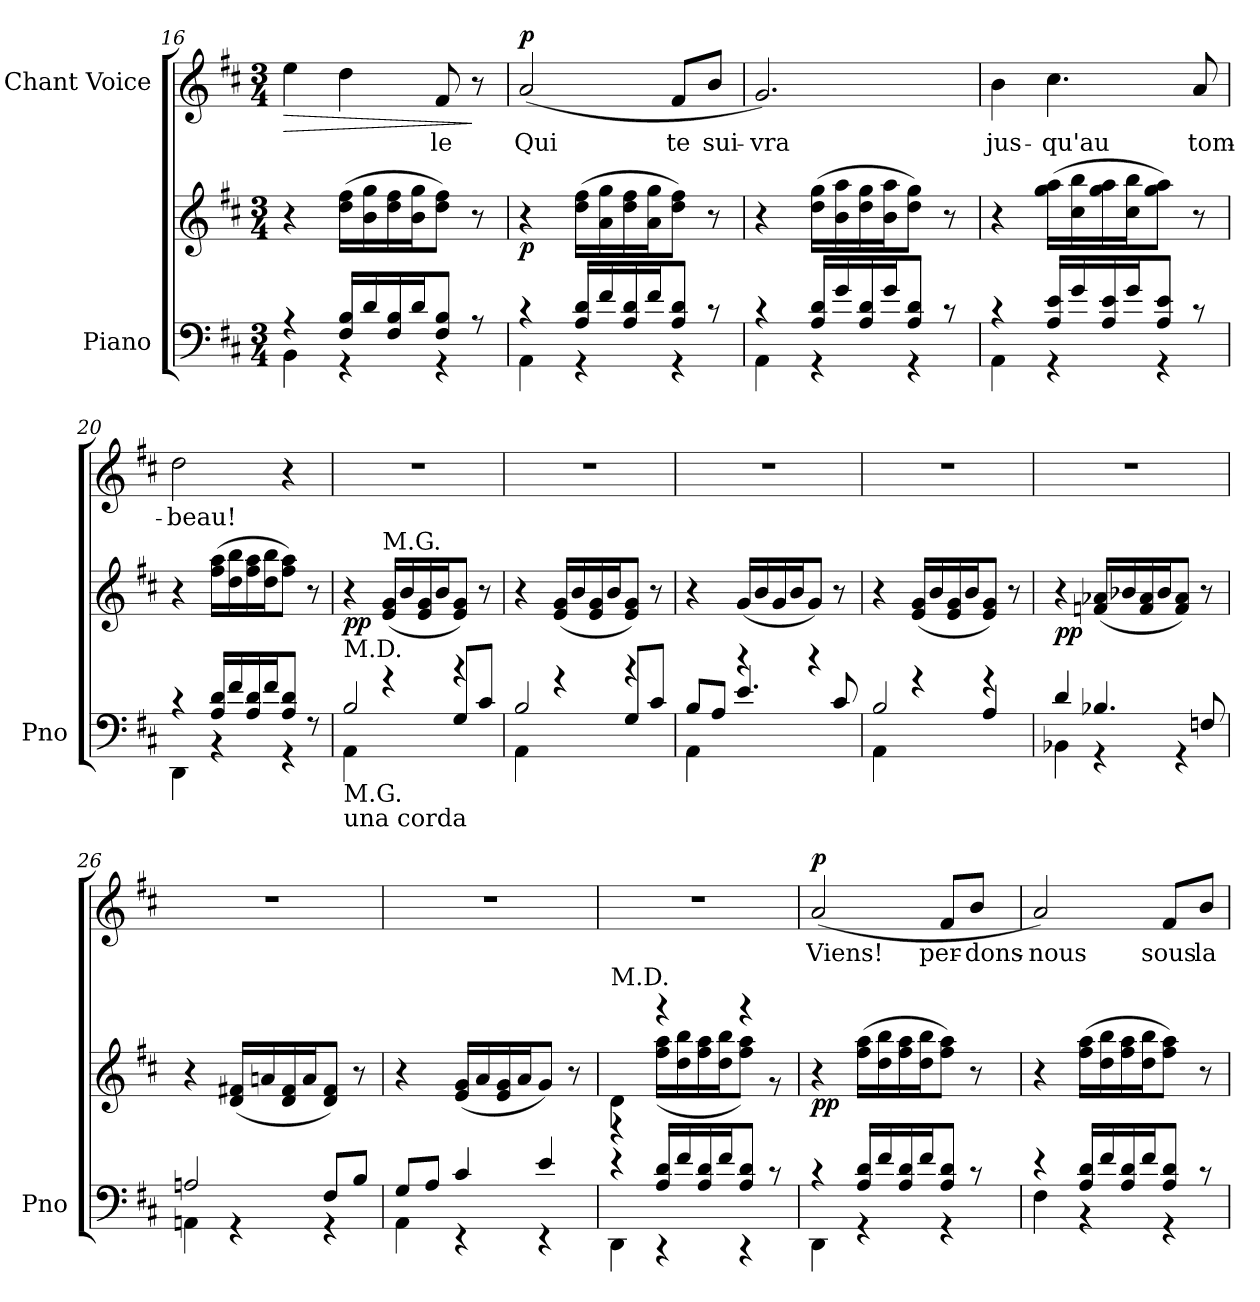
**kern	**kern	**dynam	**kern	**text	**dynam
*part2	*part2	*part2	*part1	*part1	*part1
*staff3	*staff2	*staff2/3	*staff1	*staff1	*staff1
*I"Piano	*	*	*I"Chant Voice	*	*
*I'Pno	*	*	*	*	*
*clefF4	*clefG2	*	*clefG2	*	*
*k[f#c#]	*k[f#c#]	*	*k[f#c#]	*	*
*M3/4	*M3/4	*	*M3/4	*	*
=16	=16	=16	=16	=16	=16
*^	*	*	*	*	*
!	!	!	!	!	!	!LO:HP:b
4r	4BB\	4r	.	4ee\	.	>
16F#/ 16B/LL	4r	(16dd\ 16ff#\LL	.	4dd\	.	.
16d/	.	16b\ 16gg\	.	.	.	.
16F#/ 16B/	.	16dd\ 16ff#\	.	.	.	.
16d/J	.	16b\ 16gg\J	.	.	.	.
8F#/ 8B/J	4r	8dd\ 8ff#\J)	.	8f#/	-le	.
8r	.	8r	.	8r	.	]
=17	=17	=17	=17	=17	=17	=17
!	!	!	!LO:DY:b	!	!	!LO:DY:a
4r	4AA\	4r	p	(>2a/	Qui	p
16A/ 16d/LL	4r	(16dd\ 16ff#\LL	.	.	.	.
16f#/	.	16a\ 16gg\	.	.	.	.
16A/ 16d/	.	16dd\ 16ff#\	.	.	.	.
16f#/J	.	16a\ 16gg\J	.	.	.	.
8A/ 8d/J	4r	8dd\ 8ff#\J)	.	8f#/L	te	.
8r	.	8r	.	8b/J	sui-	.
=18	=18	=18	=18	=18	=18	=18
4r	4AA\	4r	.	2.g/)	-vra	.
16A/ 16d/LL	4r	(16dd\ 16gg\LL	.	.	.	.
16g/	.	16b\ 16aa\	.	.	.	.
16A/ 16d/	.	16dd\ 16gg\	.	.	.	.
16g/J	.	16b\ 16aa\J	.	.	.	.
8A/ 8d/J	4r	8dd\ 8gg\J)	.	.	.	.
8r	.	8r	.	.	.	.
=19	=19	=19	=19	=19	=19	=19
4r	4AA\	4r	.	4b\	jus-	.
16A/ 16e/LL	4r	(16gg\ 16aa\LL	.	4.cc#\	-qu'au	.
16g/	.	16cc#\ 16bb\	.	.	.	.
16A/ 16e/	.	16gg\ 16aa\	.	.	.	.
16g/J	.	16cc#\ 16bb\J	.	.	.	.
8A/ 8e/J	4r	8gg\ 8aa\J)	.	.	.	.
8r	.	8r	.	8a/	tom-	.
=20	=20	=20	=20	=20	=20	=20
4r	4DD\	4r	.	2dd\	-beau!	.
16A/ 16d/LL	4r	(16ff#\ 16aa\LL	.	.	.	.
16f#/	.	16dd\ 16bb\	.	.	.	.
16A/ 16d/	.	16ff#\ 16aa\	.	.	.	.
16f#/J	.	16dd\ 16bb\J	.	.	.	.
8A/ 8d/J	4r	8ff#\ 8aa\J)	.	4r	.	.
8r	.	8r	.	.	.	.
=21	=21	=21	=21	=21	=21	=21
!LO:TX:a:t=M.D.	!	!	!	!	!	!
!LO:TX:b:t=M.G.	!	!	!	!	!	!
!LO:TX:b:t=una corda	!	!	!	!	!	!
!	!	!	!LO:DY:b	!	!	!
4AA\	2B/	4r	pp	2.r	.	.
!	!	!LO:TX:a:t=M.G.	!	!	!	!
4r	.	(16e/ 16g/LL	.	.	.	.
.	.	16b/	.	.	.	.
.	.	16e/ 16g/	.	.	.	.
.	.	16b/J	.	.	.	.
4r	8G/L	8e/ 8g/J)	.	.	.	.
.	8c#/J	8r	.	.	.	.
=22	=22	=22	=22	=22	=22	=22
4AA\	2B/	4r	.	2.r	.	.
4r	.	(16e/ 16g/LL	.	.	.	.
.	.	16b/	.	.	.	.
.	.	16e/ 16g/	.	.	.	.
.	.	16b/J	.	.	.	.
4r	8G/L	8e/ 8g/J)	.	.	.	.
.	8c#/J	8r	.	.	.	.
=23	=23	=23	=23	=23	=23	=23
4AA\	8B/L	4r	.	2.r	.	.
.	8A/J	.	.	.	.	.
4r	4.e/	(16g/LL	.	.	.	.
.	.	16b/	.	.	.	.
.	.	16g/	.	.	.	.
.	.	16b/J	.	.	.	.
4r	.	8g/J)	.	.	.	.
.	8c#/	8r	.	.	.	.
=24	=24	=24	=24	=24	=24	=24
4AA\	2B/	4r	.	2.r	.	.
4r	.	(16e/ 16g/LL	.	.	.	.
.	.	16b/	.	.	.	.
.	.	16e/ 16g/	.	.	.	.
.	.	16b/J	.	.	.	.
4r	4A/	8e/ 8g/J)	.	.	.	.
.	.	8r	.	.	.	.
=25	=25	=25	=25	=25	=25	=25
!	!	!	!LO:DY:b	!	!	!
4d/	4BB-X\	4r	pp	2.r	.	.
4.B-X/	4r	(16fn/ 16a-X/LL	.	.	.	.
.	.	16b-X/	.	.	.	.
.	.	16f/ 16a-/	.	.	.	.
.	.	16b-/J	.	.	.	.
.	4r	8f/ 8a-/J)	.	.	.	.
8Fn/	.	8r	.	.	.	.
=26	=26	=26	=26	=26	=26	=26
2An/	4AAn\	4r	.	2.r	.	.
.	4r	(16d/ 16f#X/LL	.	.	.	.
.	.	16an/	.	.	.	.
.	.	16d/ 16f#/	.	.	.	.
.	.	16a/J	.	.	.	.
8F#/L	4r	8d/ 8f#/J)	.	.	.	.
8B/J	.	8r	.	.	.	.
=27	=27	=27	=27	=27	=27	=27
8G/L	4AA\	4r	.	2.r	.	.
8A/J	.	.	.	.	.	.
4c#/	4r	(16e/ 16g/LL	.	.	.	.
.	.	16a/	.	.	.	.
.	.	16e/ 16g/	.	.	.	.
.	.	16a/J	.	.	.	.
4e/	4r	8g/J)	.	.	.	.
.	.	8r	.	.	.	.
=28	=28	=28	=28	=28	=28	=28
*	*	*^	*	*	*	*
!	!	!LO:TX:a:t=M.D.	!	!	!	!	!
4r	4DD\	4d\	4r	.	2.r	.	.
16A/ 16d/LL	4r	4r	(>16ff#\ 16aa\LL	.	.	.	.
16f#/	.	.	16dd\ 16bb\	.	.	.	.
16A/ 16d/	.	.	16ff#\ 16aa\	.	.	.	.
16f#/J	.	.	16dd\ 16bb\J	.	.	.	.
8A/ 8d/J	4r	4r	8ff#\ 8aa\J)	.	.	.	.
8r	.	.	8r	.	.	.	.
=29	=29	=29	=29	=29	=29	=29	=29
!	!	!	!	!LO:DY:b	!	!	!LO:DY:a
*	*	*v	*v	*	*	*	*
4r	4DD\	4r	pp	(>2a/	Viens!	p
16A/ 16d/LL	4r	(16ff#\ 16aa\LL	.	.	.	.
16f#/	.	16dd\ 16bb\	.	.	.	.
16A/ 16d/	.	16ff#\ 16aa\	.	.	.	.
16f#/J	.	16dd\ 16bb\J	.	.	.	.
8A/ 8d/J	4r	8ff#\ 8aa\J)	.	8f#/L	per-	.
8r	.	8r	.	8b/J	-dons-	.
=30	=30	=30	=30	=30	=30	=30
4r	4F#\	4r	.	2a/)	-nous	.
16A/ 16d/LL	4r	(16ff#\ 16aa\LL	.	.	.	.
16f#/	.	16dd\ 16bb\	.	.	.	.
16A/ 16d/	.	16ff#\ 16aa\	.	.	.	.
16f#/J	.	16dd\ 16bb\J	.	.	.	.
8A/ 8d/J	4r	8ff#\ 8aa\J)	.	8f#/L	sous	.
8r	.	8r	.	8b/J	la	.
*v	*v	*	*	*	*	*
=	=	=	=	=	=
*-	*-	*-	*-	*-	*-
